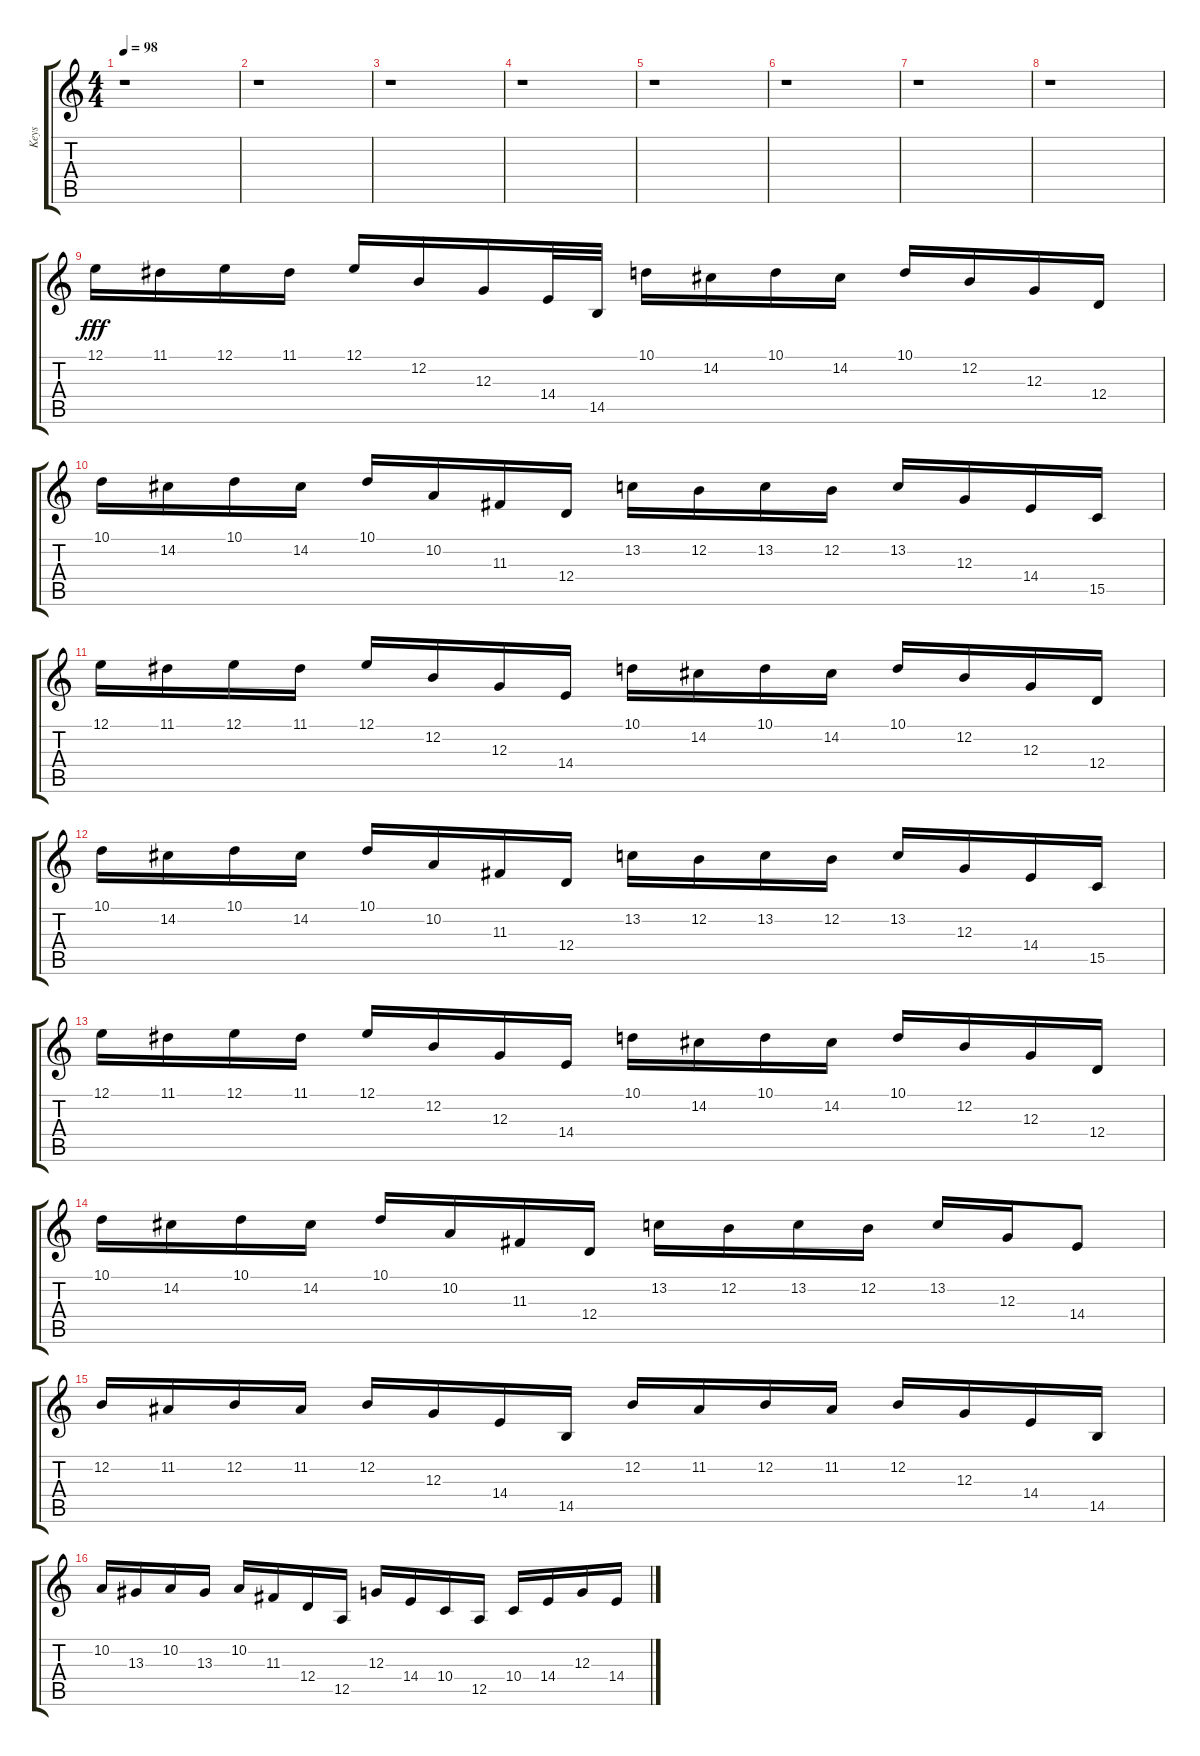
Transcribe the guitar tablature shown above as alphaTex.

\track ("Keys" "Keys") {instrument harpsichord}
\staff {score tabs}
\tuning (E4 B3 G3 D3 A2 E2) {hide}
\ts (4 4)
\tempo 98
\clef g2
\ks c
r.1{dy f} |
r.1 |
r.1 |
r.1 |
r.1 |
r.1 |
r.1 |
r.1 |
12.1.16{dy fff volume 16} 11.1.16 12.1.16 11.1.16 12.1.16 12.2.16 12.3.16 14.4.32 14.5.32 10.1.16 14.2.16 10.1.16 14.2.16 10.1.16 12.2.16 12.3.16 12.4.16 |
10.1.16 14.2.16 10.1.16 14.2.16 10.1.16 10.2.16 11.3.16 12.4.16 13.2.16 12.2.16 13.2.16 12.2.16 13.2.16 12.3.16 14.4.16 15.5.16 |
12.1.16 11.1.16 12.1.16 11.1.16 12.1.16 12.2.16 12.3.16 14.4.16 10.1.16 14.2.16 10.1.16 14.2.16 10.1.16 12.2.16 12.3.16 12.4.16 |
10.1.16 14.2.16 10.1.16 14.2.16 10.1.16 10.2.16 11.3.16 12.4.16 13.2.16 12.2.16 13.2.16 12.2.16 13.2.16 12.3.16 14.4.16 15.5.16 |
12.1.16 11.1.16 12.1.16 11.1.16 12.1.16 12.2.16 12.3.16 14.4.16 10.1.16 14.2.16 10.1.16 14.2.16 10.1.16 12.2.16 12.3.16 12.4.16 |
10.1.16 14.2.16 10.1.16 14.2.16 10.1.16 10.2.16 11.3.16 12.4.16 13.2.16 12.2.16 13.2.16 12.2.16 13.2.16 12.3.16 14.4.8 |
12.2.16 11.2.16 12.2.16 11.2.16 12.2.16 12.3.16 14.4.16 14.5.16 12.2.16 11.2.16 12.2.16 11.2.16 12.2.16 12.3.16 14.4.16 14.5.16 |
10.2.16 13.3.16 10.2.16 13.3.16 10.2.16 11.3.16 12.4.16 12.5.16 12.3.16 14.4.16 10.4.16 12.5.16 10.4.16 14.4.16 12.3.16 14.4.16
